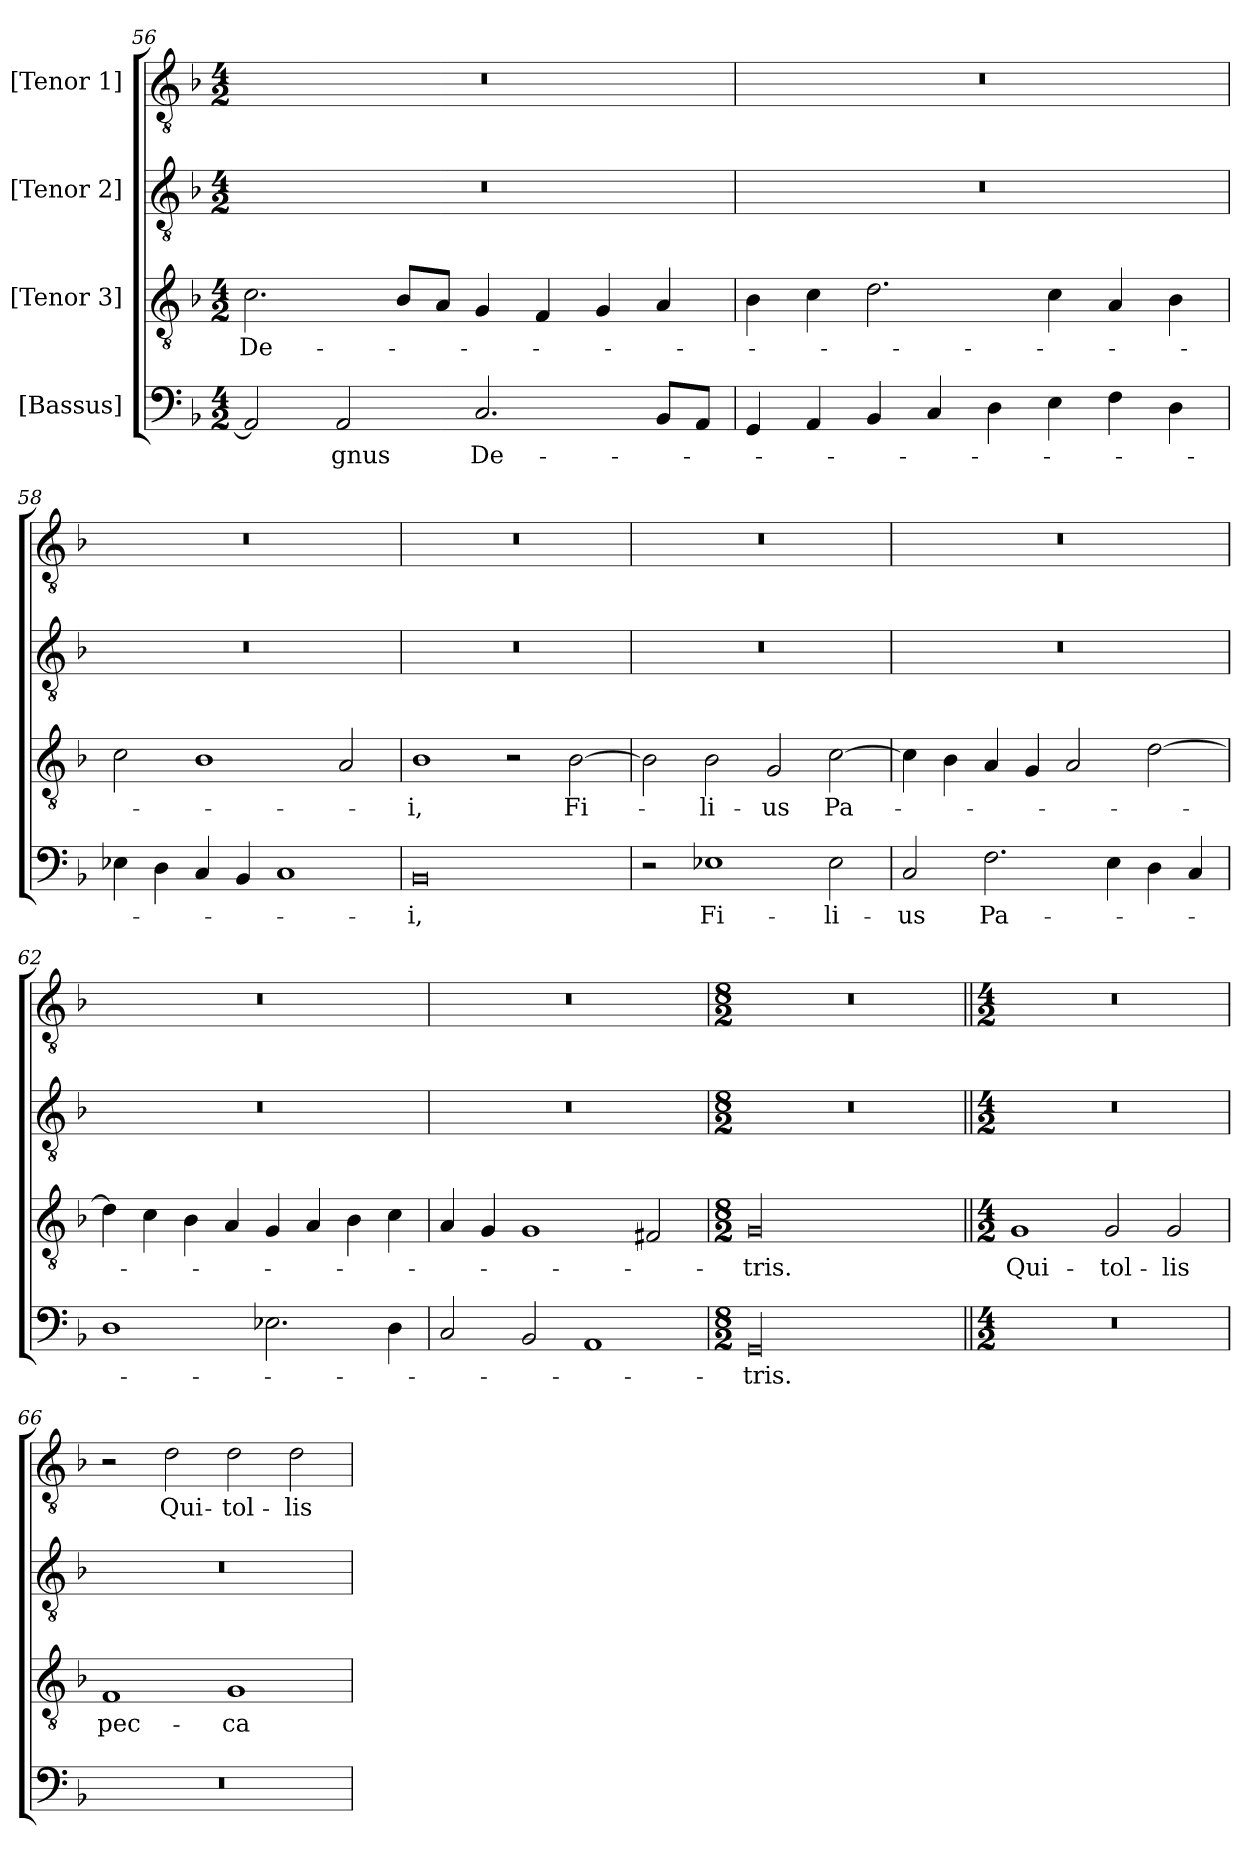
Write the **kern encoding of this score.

**kern	**text	**kern	**text	**kern	**kern	**text
*part4	*part4	*part3	*part3	*part2	*part1	*part1
*staff4	*staff4	*staff3	*staff3	*staff2	*staff1	*staff1
*I"[Bassus]	*	*I"[Tenor 3]	*	*I"[Tenor 2]	*I"[Tenor 1]	*
*clefF4	*	*clefGv2	*	*clefGv2	*clefGv2	*
*k[b-]	*	*k[b-]	*	*k[b-]	*k[b-]	*
*M4/2	*	*M4/2	*	*M4/2	*M4/2	*
=56	=56	=56	=56	=56	=56	=56
2AA/]	.	2.c\	De-	0r	0r	.
2AA/	-gnus	.	.	.	.	.
.	.	8B-/L	.	.	.	.
.	.	8A/J	.	.	.	.
2.C/	De-	4G/	.	.	.	.
.	.	4F/	.	.	.	.
.	.	4G/	.	.	.	.
8BB-/L	.	4A/	.	.	.	.
8AA/J	.	.	.	.	.	.
=57	=57	=57	=57	=57	=57	=57
4GG/	.	4B-\	.	0r	0r	.
4AA/	.	4c\	.	.	.	.
4BB-/	.	2.d\	.	.	.	.
4C/	.	.	.	.	.	.
4D\	.	.	.	.	.	.
4E\	.	4c\	.	.	.	.
4F\	.	4A/	.	.	.	.
4D\	.	4B-\	.	.	.	.
=58	=58	=58	=58	=58	=58	=58
4E-X\	.	2c\	.	0r	0r	.
4D\	.	.	.	.	.	.
4C/	.	1B-\	.	.	.	.
4BB-/	.	.	.	.	.	.
1C/	.	.	.	.	.	.
.	.	2A/	.	.	.	.
=59	=59	=59	=59	=59	=59	=59
0BB-/	-i,	1B-\	-i,	0r	0r	.
.	.	2r	.	.	.	.
.	.	[2B-\	Fi-	.	.	.
=60	=60	=60	=60	=60	=60	=60
2r	.	2B-\]	.	0r	0r	.
1E-X\	Fi-	2B-\	-li-	.	.	.
.	.	2G/	-us	.	.	.
2E-\	-li-	[2c\	Pa-	.	.	.
=61	=61	=61	=61	=61	=61	=61
2C/	-us	4c\]	.	0r	0r	.
.	.	4B-\	.	.	.	.
2.F\	Pa-	4A/	.	.	.	.
.	.	4G/	.	.	.	.
.	.	2A/	.	.	.	.
4E\	.	.	.	.	.	.
4D\	.	[2d\	.	.	.	.
4C/	.	.	.	.	.	.
=62	=62	=62	=62	=62	=62	=62
1D\	.	4d\]	.	0r	0r	.
.	.	4c\	.	.	.	.
.	.	4B-\	.	.	.	.
.	.	4A/	.	.	.	.
2.E-X\	.	4G/	.	.	.	.
.	.	4A/	.	.	.	.
.	.	4B-\	.	.	.	.
4D\	.	4c\	.	.	.	.
=63	=63	=63	=63	=63	=63	=63
2C/	.	4A/	.	0r	0r	.
.	.	4G/	.	.	.	.
2BB-/	.	1G/	.	.	.	.
1AA/	.	.	.	.	.	.
.	.	2F#X/	.	.	.	.
=64	=64	=64	=64	=64	=64	=64
*M8/2	*	*M8/2	*	*M8/2	*M8/2	*
00GG/	tris.-	00G/	-tris.	00r	00r	.
=65||	=65||	=65||	=65||	=65||	=65||	=65||
*M4/2	*	*M4/2	*	*M4/2	*M4/2	*
0r	.	1G/	Qui-	0r	0r	.
.	.	2G/	tol-	.	.	.
.	.	2G/	-lis	.	.	.
=66	=66	=66	=66	=66	=66	=66
0r	.	1F/	pec-	0r	2r	.
.	.	.	.	.	2d\	Qui-
.	.	1G/	-ca-	.	2d\	tol-
.	.	.	.	.	2d\	-lis
=	=	=	=	=	=	=
*-	*-	*-	*-	*-	*-	*-
